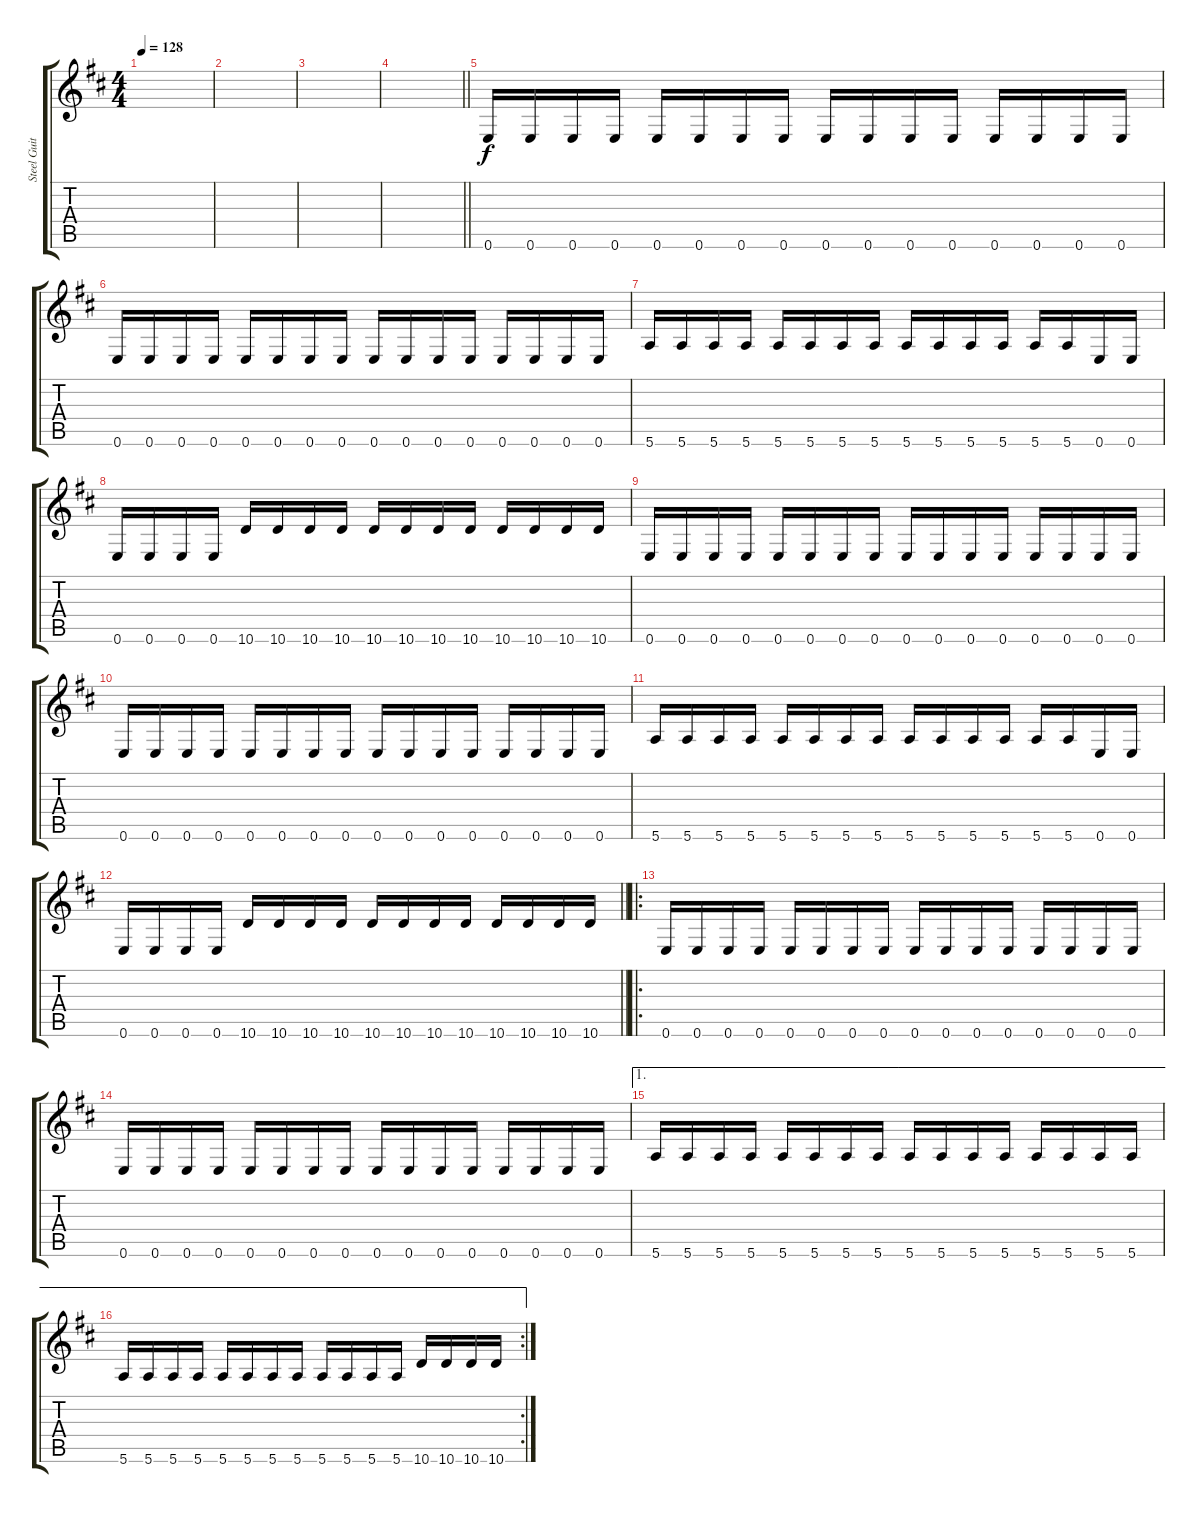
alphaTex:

\track ("Steel Guitar" "Steel Guit") {instrument acousticguitarsteel}
\staff {score tabs}
\tuning (E4 B3 G3 D3 A2 E2) {hide}
\ts (4 4)
\tempo 128
\clef g2
\ks d
|
|
|
\barLineRight lightlight
|
0.6.16 0.6.16 0.6.16 0.6.16 0.6.16 0.6.16 0.6.16 0.6.16 0.6.16 0.6.16 0.6.16 0.6.16 0.6.16 0.6.16 0.6.16 0.6.16 |
0.6.16 0.6.16 0.6.16 0.6.16 0.6.16 0.6.16 0.6.16 0.6.16 0.6.16 0.6.16 0.6.16 0.6.16 0.6.16 0.6.16 0.6.16 0.6.16 |
5.6.16 5.6.16 5.6.16 5.6.16 5.6.16 5.6.16 5.6.16 5.6.16 5.6.16 5.6.16 5.6.16 5.6.16 5.6.16 5.6.16 0.6.16 0.6.16 |
0.6.16 0.6.16 0.6.16 0.6.16 10.6.16 10.6.16 10.6.16 10.6.16 10.6.16 10.6.16 10.6.16 10.6.16 10.6.16 10.6.16 10.6.16 10.6.16 |
0.6.16 0.6.16 0.6.16 0.6.16 0.6.16 0.6.16 0.6.16 0.6.16 0.6.16 0.6.16 0.6.16 0.6.16 0.6.16 0.6.16 0.6.16 0.6.16 |
0.6.16 0.6.16 0.6.16 0.6.16 0.6.16 0.6.16 0.6.16 0.6.16 0.6.16 0.6.16 0.6.16 0.6.16 0.6.16 0.6.16 0.6.16 0.6.16 |
5.6.16 5.6.16 5.6.16 5.6.16 5.6.16 5.6.16 5.6.16 5.6.16 5.6.16 5.6.16 5.6.16 5.6.16 5.6.16 5.6.16 0.6.16 0.6.16 |
\barLineRight lightlight
0.6.16 0.6.16 0.6.16 0.6.16 10.6.16 10.6.16 10.6.16 10.6.16 10.6.16 10.6.16 10.6.16 10.6.16 10.6.16 10.6.16 10.6.16 10.6.16 |
\ro
0.6.16 0.6.16 0.6.16 0.6.16 0.6.16 0.6.16 0.6.16 0.6.16 0.6.16 0.6.16 0.6.16 0.6.16 0.6.16 0.6.16 0.6.16 0.6.16 |
0.6.16 0.6.16 0.6.16 0.6.16 0.6.16 0.6.16 0.6.16 0.6.16 0.6.16 0.6.16 0.6.16 0.6.16 0.6.16 0.6.16 0.6.16 0.6.16 |
\ae 1
5.6.16 5.6.16 5.6.16 5.6.16 5.6.16 5.6.16 5.6.16 5.6.16 5.6.16 5.6.16 5.6.16 5.6.16 5.6.16 5.6.16 5.6.16 5.6.16 |
\ae 1
\rc 2
5.6.16 5.6.16 5.6.16 5.6.16 5.6.16 5.6.16 5.6.16 5.6.16 5.6.16 5.6.16 5.6.16 5.6.16 10.6.16 10.6.16 10.6.16 10.6.16
